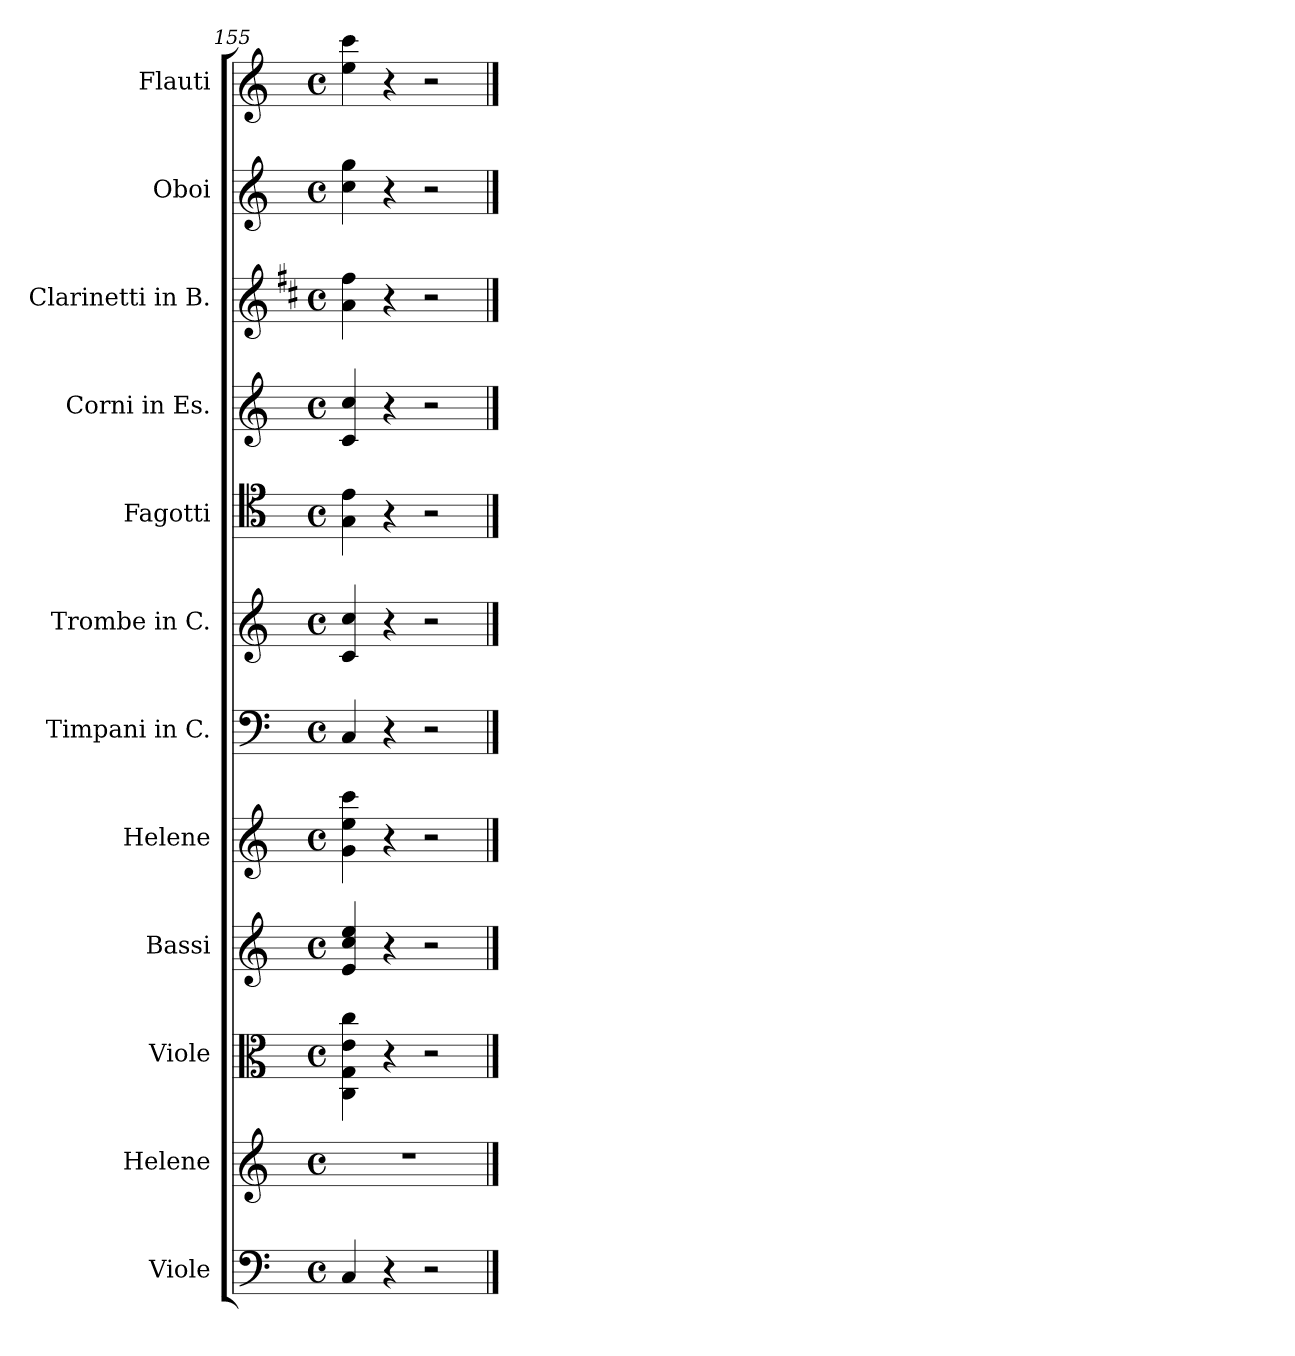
**kern	**kern	**kern	**kern	**kern	**kern	**kern	**kern	**kern	**kern	**kern	**kern
*part12	*part11	*part10	*part9	*part8	*part7	*part6	*part5	*part4	*part3	*part2	*part1
*staff12	*staff11	*staff10	*staff9	*staff8	*staff7	*staff6	*staff5	*staff4	*staff3	*staff2	*staff1
*I"Viole	*I"Helene	*I"Viole	*I"Bassi	*I"Helene	*I"Timpani in C.	*I"Trombe in C.	*I"Fagotti	*I"Corni in Es.	*I"Clarinetti in B.	*I"Oboi	*I"Flauti
*I'Vle.	*I'Helene	*I'Vle.	*I'B.	*I'Helene	*I'Timp. (C)	*I'Tr. (C)	*I'Fg.	*I'Cor (Es)	*I'Cl. (B)	*I'Ob.	*I'Fl.
*clefF4	*clefG2	*clefC3	*clefG2	*clefG2	*clefF4	*clefG2	*clefC4	*clefG2	*clefG2	*clefG2	*clefG2
*	*	*	*	*	*	*	*	*ITrd4c7	*ITrd1c2	*	*
*k[]	*k[]	*k[]	*k[]	*k[]	*k[]	*k[]	*k[]	*k[b-]	*k[]	*k[]	*k[]
*C:	*C:	*C:	*C:	*C:	*C:	*C:	*C:	*F:	*C:	*C:	*C:
*M4/4	*M4/4	*M4/4	*M4/4	*M4/4	*M4/4	*M4/4	*M4/4	*M4/4	*M4/4	*M4/4	*M4/4
*met(c)	*met(c)	*met(c)	*met(c)	*met(c)	*met(c)	*met(c)	*met(c)	*met(c)	*met(c)	*met(c)	*met(c)
=155	=155	=155	=155	=155	=155	=155	=155	=155	=155	=155	=155
4C/	1r	4C\ 4G\ 4e\ 4cc\	4e/ 4cc/ 4ee/	4g\ 4ee\ 4ccc\	4C/	4c/ 4cc/	4G\ 4e\	4F/ 4f/	4g\ 4ee\	4cc\ 4gg\	4ee\ 4ccc\
4r	.	4r	4r	4r	4r	4r	4r	4r	4r	4r	4r
2r	.	2r	2r	2r	2r	2r	2r	2r	2r	2r	2r
==	==	==	==	==	==	==	==	==	==	==	==
*-	*-	*-	*-	*-	*-	*-	*-	*-	*-	*-	*-
